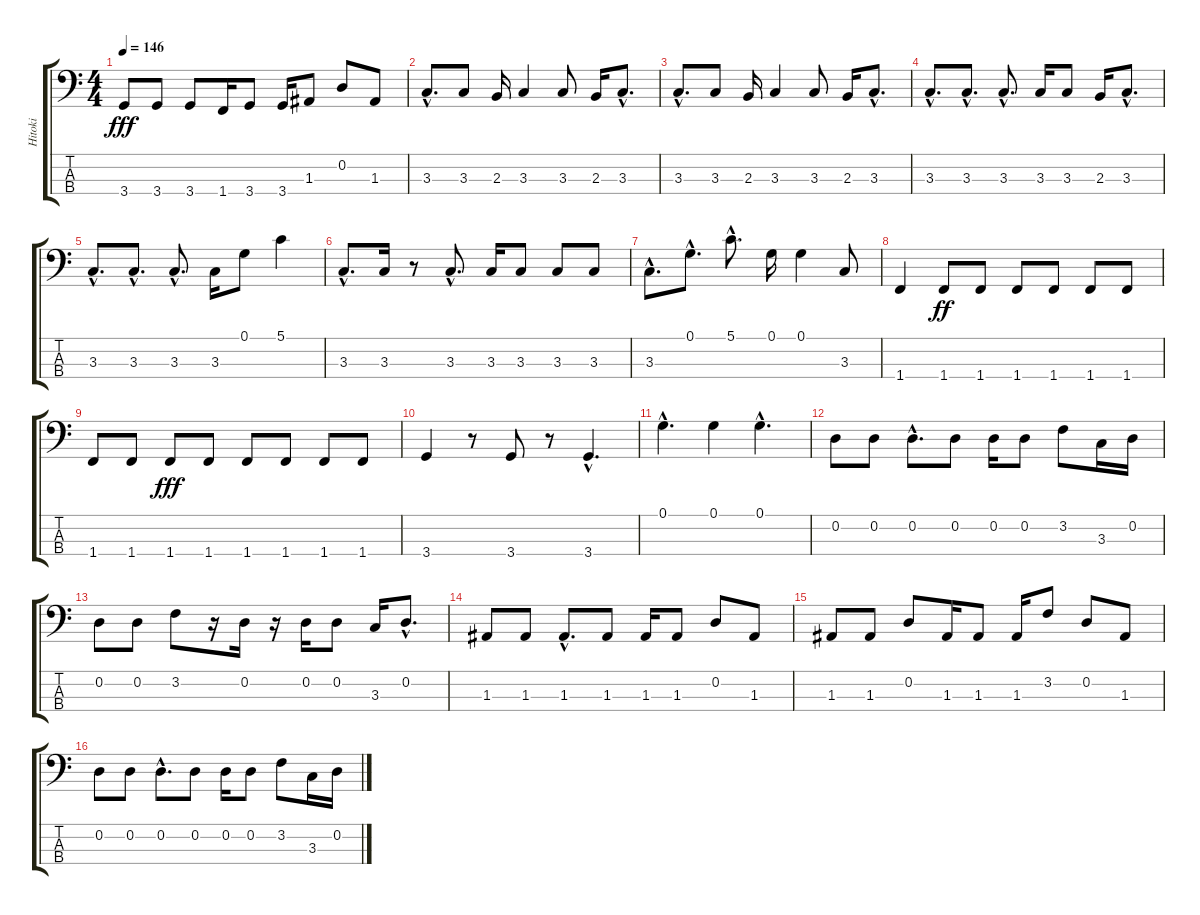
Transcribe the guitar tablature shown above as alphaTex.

\track ("Hitoki" "Hitoki") {instrument electricbassfinger}
\staff {score tabs}
\tuning (G2 D2 A1 E1) {hide}
\ts (4 4)
\tempo 146
\clef f4
\ks c
3.4.8{dy fff} 3.4.8 3.4.8 1.4.16 3.4.8 3.4.16 1.3.8 0.2.8 1.3.8 |
3.3{hac}.8{d} 3.3.8 2.3.16 3.3.4 3.3.8 2.3.16 3.3{hac}.8{d} |
3.3{hac}.8{d} 3.3.8 2.3.16 3.3.4 3.3.8 2.3.16 3.3{hac}.8{d} |
3.3{hac}.8{d} 3.3{hac}.8{d} 3.3{hac}.8{d} 3.3.16 3.3.8 2.3.16 3.3{hac}.8{d} |
3.3{hac}.8{d} 3.3{hac}.8{d} 3.3{hac}.8{d} 3.3.16 0.1.8 5.1.4 |
3.3{hac}.8{d} 3.3.16 r.8 3.3{hac}.8{d} 3.3.16 3.3.8 3.3.8 3.3.8 |
3.3{hac}.8{d} 0.1{hac}.8{d} 5.1{hac}.8{d} 0.1.16 0.1.4 3.3.8 |
1.4.4 1.4.8{dy ff} 1.4.8 1.4.8 1.4.8 1.4.8 1.4.8 |
1.4.8 1.4.8 1.4.8{dy fff} 1.4.8 1.4.8 1.4.8 1.4.8 1.4.8 |
3.4.4 r.8 3.4.8 r.8 3.4{hac}.4{d} |
0.1{hac}.4{d} 0.1.4 0.1{hac}.4{d} |
0.2.8 0.2.8 0.2{hac}.8{d} 0.2.8 0.2.16 0.2.8 3.2.8 3.3.16 0.2.16 |
0.2.8 0.2.8 3.2.8 r.16 0.2.16 r.16 0.2.16 0.2.8 3.3.16 0.2{hac}.8{d} |
1.3.8 1.3.8 1.3{hac}.8{d} 1.3.8 1.3.16 1.3.8 0.2.8 1.3.8 |
1.3.8 1.3.8 0.2.8 1.3.16 1.3.8 1.3.16 3.2.8 0.2.8 1.3.8 |
0.2.8 0.2.8 0.2{hac}.8{d} 0.2.8 0.2.16 0.2.8 3.2.8 3.3.16 0.2.16
